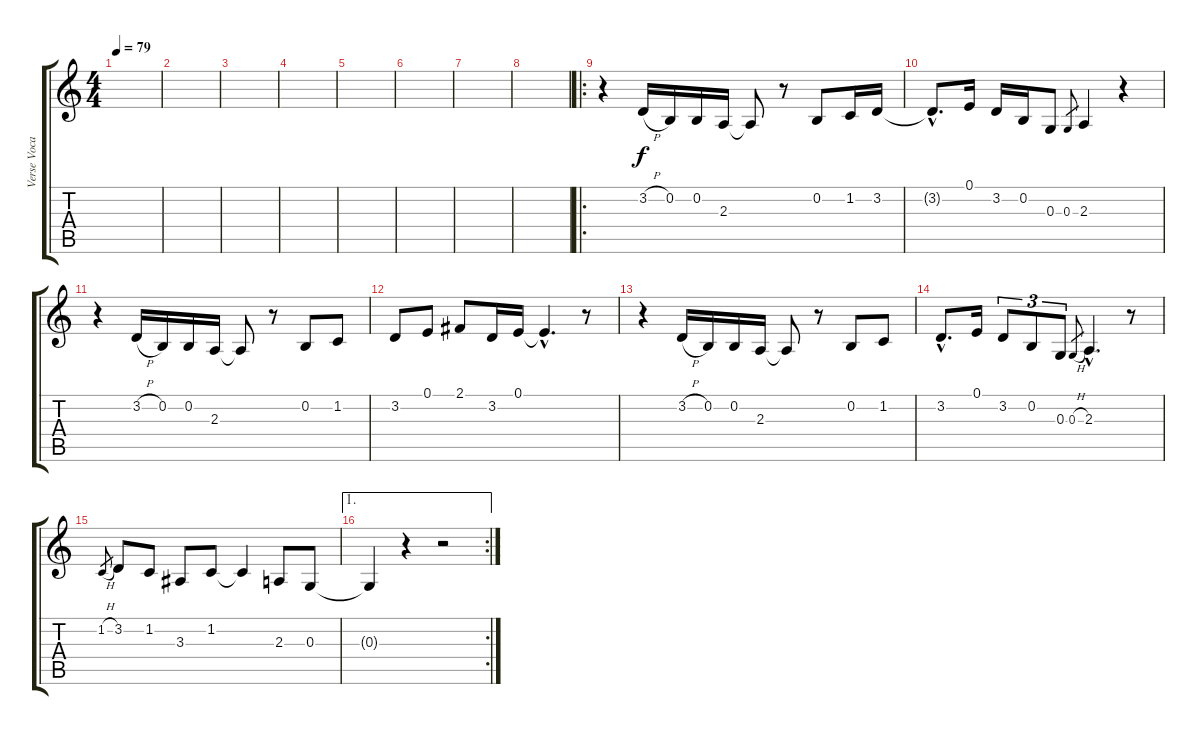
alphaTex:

\track ("Verse Vocals" "Verse Voca") {instrument harmonica}
\staff {score tabs}
\tuning (E4 B3 G3 D3 A2 E2) {hide}
\ts (4 4)
\tempo 79
\clef g2
\ks c
|
|
|
|
|
|
|
|
\ro
r.4 3.2{h}.16 0.2.16 0.2.16 2.3.16 2.3{t}.8 r.8 0.2.8 1.2.16 3.2.16 |
3.2{hac t}.8{d} 0.1.16 3.2.16 0.2.16 0.3.8 0.3.8{gr} 2.3.4 r.4 |
r.4 3.2{h}.16 0.2.16 0.2.16 2.3.16 2.3{t}.8 r.8 0.2.8 1.2.8 |
3.2.8 0.1.8 2.1.8 3.2.16 0.1.16 0.1{hac t}.4{d} r.8 |
r.4 3.2{h}.16 0.2.16 0.2.16 2.3.16 2.3{t}.8 r.8 0.2.8 1.2.8 |
3.2{hac}.8{d} 0.1.16 3.2.8{tu (3 2)} 0.2.8{tu (3 2)} 0.3.8{tu (3 2)} 0.3{h}.8{gr} 2.3{hac}.4{d} r.8 |
1.2{h}.8{gr} 3.2.8 1.2.8 3.3.8 1.2.8 1.2{t}.4 2.3.8 0.3.8 |
\ae 1
\rc 2
0.3{t}.4 r.4 r.2
